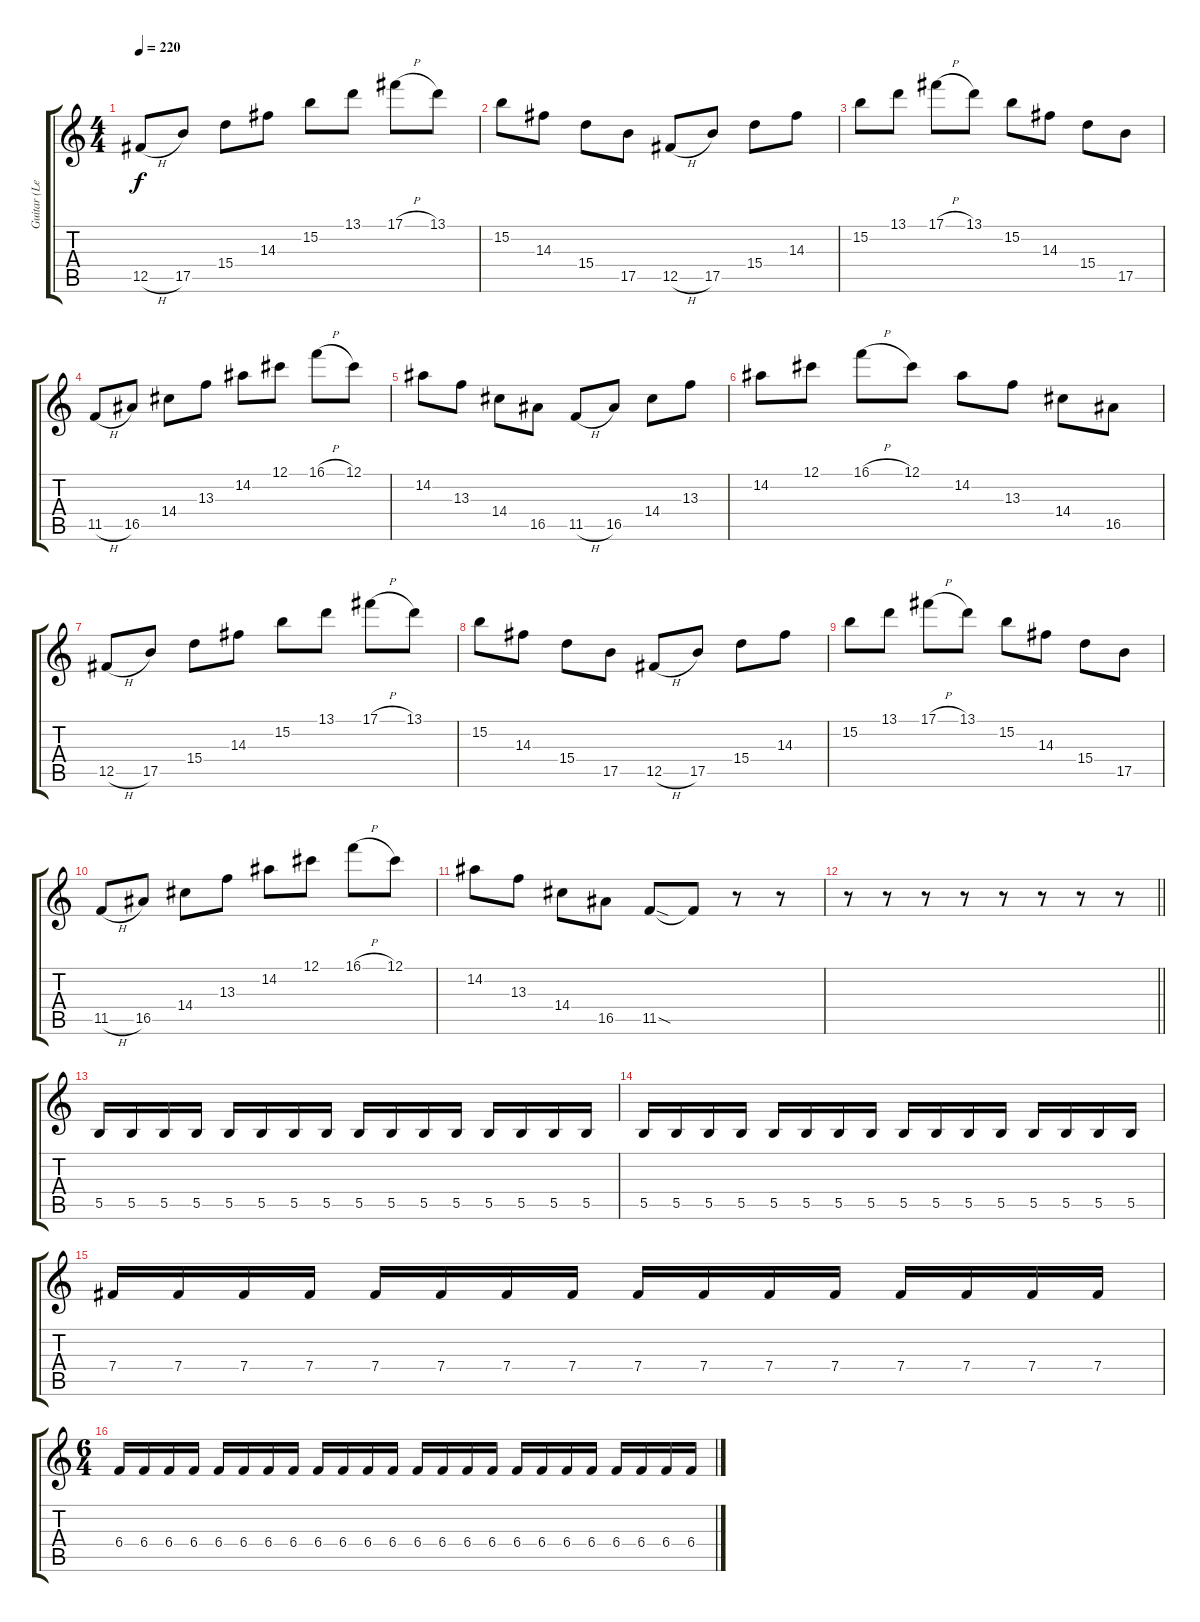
\track ("Guitar (Left)" "Guitar (Le") {instrument distortionguitar}
\staff {score tabs}
\tuning (Db4 Ab3 E3 B2 Gb2 B1) {hide}
\ts (4 4)
\tempo 220
\clef g2
\ks c
12.5{h}.8{dy f} 17.5.8 15.4.8 14.3.8 15.2.8 13.1.8 17.1{h}.8 13.1.8 |
15.2.8 14.3.8 15.4.8 17.5.8 12.5{h}.8 17.5.8 15.4.8 14.3.8 |
15.2.8 13.1.8 17.1{h}.8 13.1.8 15.2.8 14.3.8 15.4.8 17.5.8 |
11.5{h}.8 16.5.8 14.4.8 13.3.8 14.2.8 12.1.8 16.1{h}.8 12.1.8 |
14.2.8 13.3.8 14.4.8 16.5.8 11.5{h}.8 16.5.8 14.4.8 13.3.8 |
14.2.8 12.1.8 16.1{h}.8 12.1.8 14.2.8 13.3.8 14.4.8 16.5.8 |
12.5{h}.8 17.5.8 15.4.8 14.3.8 15.2.8 13.1.8 17.1{h}.8 13.1.8 |
15.2.8 14.3.8 15.4.8 17.5.8 12.5{h}.8 17.5.8 15.4.8 14.3.8 |
15.2.8 13.1.8 17.1{h}.8 13.1.8 15.2.8 14.3.8 15.4.8 17.5.8 |
11.5{h}.8 16.5.8 14.4.8 13.3.8 14.2.8 12.1.8 16.1{h}.8 12.1.8 |
14.2.8 13.3.8 14.4.8 16.5.8 11.5{sod}.8 11.5{t}.8 r.8 r.8 |
\barLineRight lightlight
r.8 r.8 r.8 r.8 r.8 r.8 r.8 r.8 |
5.5.16 5.5.16 5.5.16 5.5.16 5.5.16 5.5.16 5.5.16 5.5.16 5.5.16 5.5.16 5.5.16 5.5.16 5.5.16 5.5.16 5.5.16 5.5.16 |
5.5.16 5.5.16 5.5.16 5.5.16 5.5.16 5.5.16 5.5.16 5.5.16 5.5.16 5.5.16 5.5.16 5.5.16 5.5.16 5.5.16 5.5.16 5.5.16 |
7.4.16 7.4.16 7.4.16 7.4.16 7.4.16 7.4.16 7.4.16 7.4.16 7.4.16 7.4.16 7.4.16 7.4.16 7.4.16 7.4.16 7.4.16 7.4.16 |
\ts (6 4)
6.4.16 6.4.16 6.4.16 6.4.16 6.4.16 6.4.16 6.4.16 6.4.16 6.4.16 6.4.16 6.4.16 6.4.16 6.4.16 6.4.16 6.4.16 6.4.16 6.4.16 6.4.16 6.4.16 6.4.16 6.4.16 6.4.16 6.4.16 6.4.16
